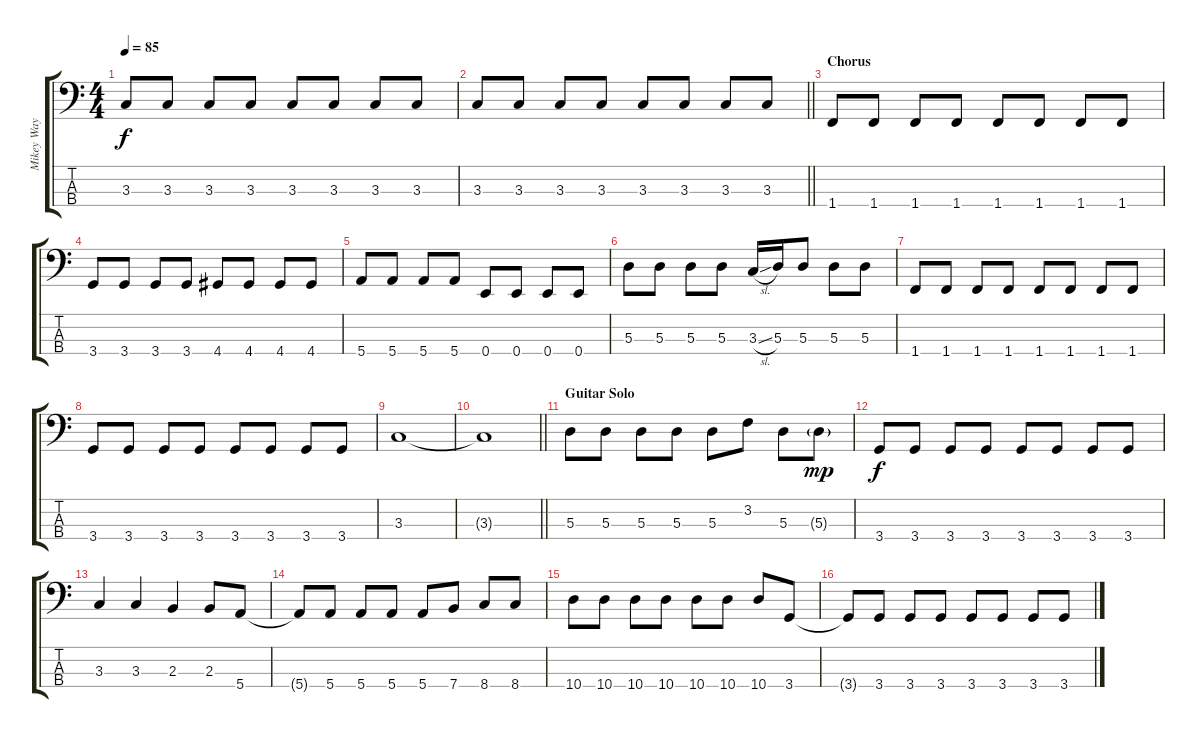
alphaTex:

\track ("Mikey Way (Bass Guitar)" "Mikey Way ") {instrument electricbassfinger}
\staff {score tabs}
\tuning (G2 D2 A1 E1) {hide}
\ts (4 4)
\tempo 85
\clef f4
\ks c
3.3.8{dy f} 3.3.8 3.3.8 3.3.8 3.3.8 3.3.8 3.3.8 3.3.8 |
\barLineRight lightlight
3.3.8 3.3.8 3.3.8 3.3.8 3.3.8 3.3.8 3.3.8 3.3.8 |
\section ("" "Chorus")
1.4.8 1.4.8 1.4.8 1.4.8 1.4.8 1.4.8 1.4.8 1.4.8 |
3.4.8 3.4.8 3.4.8 3.4.8 4.4.8 4.4.8 4.4.8 4.4.8 |
5.4.8 5.4.8 5.4.8 5.4.8 0.4.8 0.4.8 0.4.8 0.4.8 |
5.3.8 5.3.8 5.3.8 5.3.8 3.3{sl}.16 5.3.16 5.3.8 5.3.8 5.3.8 |
1.4.8 1.4.8 1.4.8 1.4.8 1.4.8 1.4.8 1.4.8 1.4.8 |
3.4.8 3.4.8 3.4.8 3.4.8 3.4.8 3.4.8 3.4.8 3.4.8 |
3.3.1 |
\barLineRight lightlight
3.3{t}.1 |
\section ("" "Guitar Solo")
5.3.8 5.3.8 5.3.8 5.3.8 5.3.8 3.2.8 5.3.8 5.3{g}.8{dy mp} |
3.4.8{dy f} 3.4.8 3.4.8 3.4.8 3.4.8 3.4.8 3.4.8 3.4.8 |
3.3.4 3.3.4 2.3.4 2.3.8 5.4.8 |
5.4{t}.8 5.4.8 5.4.8 5.4.8 5.4.8 7.4.8 8.4.8 8.4.8 |
10.4.8 10.4.8 10.4.8 10.4.8 10.4.8 10.4.8 10.4.8 3.4.8 |
3.4{t}.8 3.4.8 3.4.8 3.4.8 3.4.8 3.4.8 3.4.8 3.4.8
